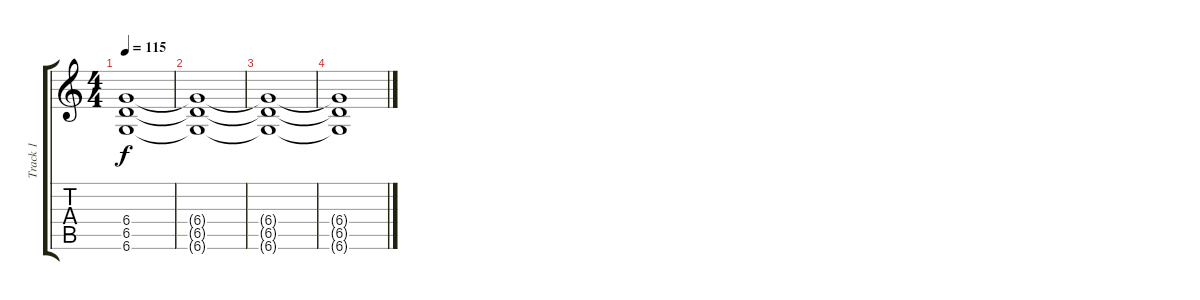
\track ("Track 1" "Track 1") {instrument distortionguitar}
\staff {score tabs}
\tuning (Eb4 Bb3 Gb3 Db3 Ab2 Db2) {hide}
\ts (4 4)
\tempo 115
\clef g2
\ks c
(6.4 6.5 6.6).1{dy f} |
(6.4{t} 6.5{t} 6.6{t}).1 |
(6.4{t} 6.5{t} 6.6{t}).1 |
(6.4{t} 6.5{t} 6.6{t}).1
